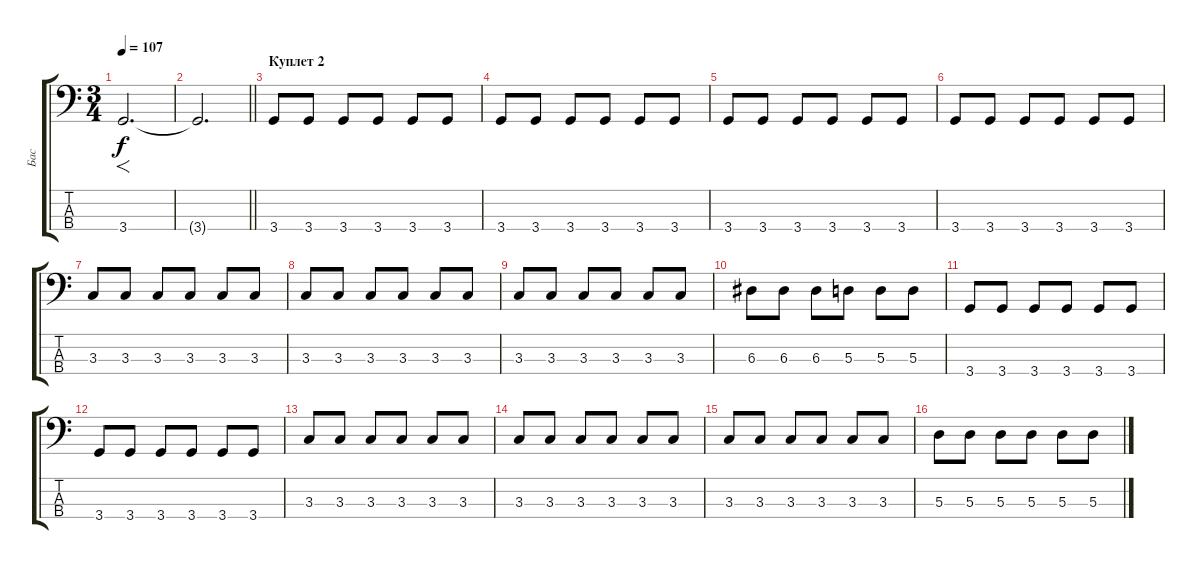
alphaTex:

\track ("Бас" "Бас") {instrument electricbassfinger}
\staff {score tabs}
\tuning (G2 D2 A1 E1) {hide}
\ts (3 4)
\tempo 107
\clef f4
\ks c
3.4.2{f d dy f} |
\barLineRight lightlight
3.4{t}.2{d} |
\section ("" "Куплет 2")
3.4.8 3.4.8 3.4.8 3.4.8 3.4.8 3.4.8 |
3.4.8 3.4.8 3.4.8 3.4.8 3.4.8 3.4.8 |
3.4.8 3.4.8 3.4.8 3.4.8 3.4.8 3.4.8 |
3.4.8 3.4.8 3.4.8 3.4.8 3.4.8 3.4.8 |
3.3.8 3.3.8 3.3.8 3.3.8 3.3.8 3.3.8 |
3.3.8 3.3.8 3.3.8 3.3.8 3.3.8 3.3.8 |
3.3.8 3.3.8 3.3.8 3.3.8 3.3.8 3.3.8 |
6.3.8 6.3.8 6.3.8 5.3.8 5.3.8 5.3.8 |
3.4.8 3.4.8 3.4.8 3.4.8 3.4.8 3.4.8 |
3.4.8 3.4.8 3.4.8 3.4.8 3.4.8 3.4.8 |
3.3.8 3.3.8 3.3.8 3.3.8 3.3.8 3.3.8 |
3.3.8 3.3.8 3.3.8 3.3.8 3.3.8 3.3.8 |
3.3.8 3.3.8 3.3.8 3.3.8 3.3.8 3.3.8 |
5.3.8 5.3.8 5.3.8 5.3.8 5.3.8 5.3.8
